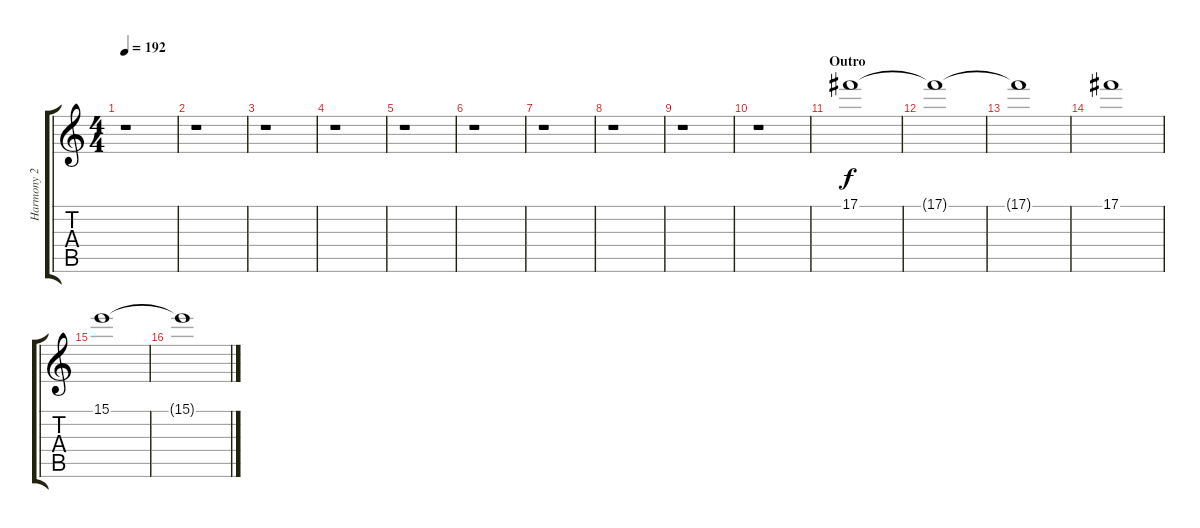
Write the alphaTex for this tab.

\track ("Harmony 2" "Harmony 2") {instrument overdrivenguitar}
\staff {score tabs}
\tuning (Db4 Ab3 E3 B2 Gb2 B1) {hide}
\ts (4 4)
\tempo 192
\clef g2
\ks aminor
r.1{dy f} |
r.1 |
r.1 |
r.1 |
r.1 |
r.1 |
r.1 |
r.1 |
r.1 |
r.1 |
\section ("" "Outro")
17.1.1 |
17.1{t}.1 |
17.1{t}.1 |
17.1.1 |
15.1.1 |
15.1{t}.1
